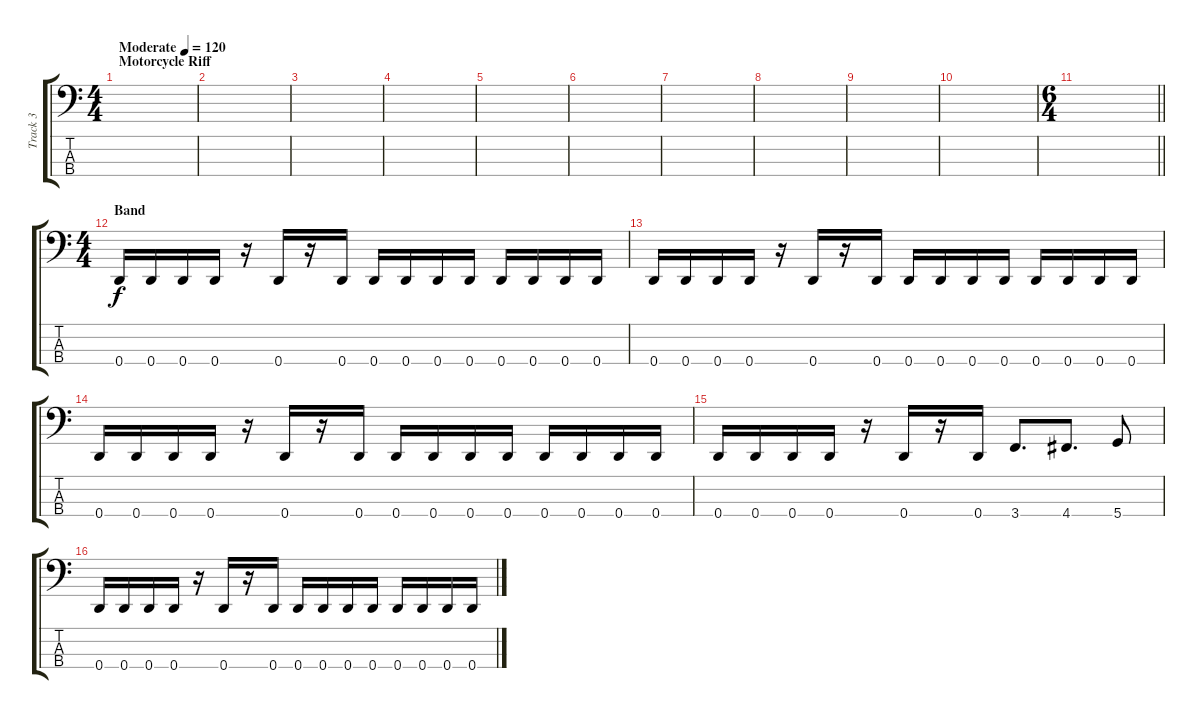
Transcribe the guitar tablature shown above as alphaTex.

\track ("Track 3" "Track 3") {instrument electricbasspick}
\staff {score tabs}
\tuning (G2 D2 A1 D1) {hide}
\ts (4 4)
\section ("" "Motorcycle Riff")
\tempo (120 "Moderate")
\clef f4
\ks c
|
|
|
|
|
|
|
|
|
|
\ts (6 4)
\barLineRight lightlight
|
\ts (4 4)
\section ("" "Band")
0.4.16 0.4.16 0.4.16 0.4.16 r.16 0.4.16 r.16 0.4.16 0.4.16 0.4.16 0.4.16 0.4.16 0.4.16 0.4.16 0.4.16 0.4.16 |
0.4.16 0.4.16 0.4.16 0.4.16 r.16 0.4.16 r.16 0.4.16 0.4.16 0.4.16 0.4.16 0.4.16 0.4.16 0.4.16 0.4.16 0.4.16 |
0.4.16 0.4.16 0.4.16 0.4.16 r.16 0.4.16 r.16 0.4.16 0.4.16 0.4.16 0.4.16 0.4.16 0.4.16 0.4.16 0.4.16 0.4.16 |
0.4.16 0.4.16 0.4.16 0.4.16 r.16 0.4.16 r.16 0.4.16 3.4.8{d} 4.4.8{d} 5.4.8 |
0.4.16 0.4.16 0.4.16 0.4.16 r.16 0.4.16 r.16 0.4.16 0.4.16 0.4.16 0.4.16 0.4.16 0.4.16 0.4.16 0.4.16 0.4.16
